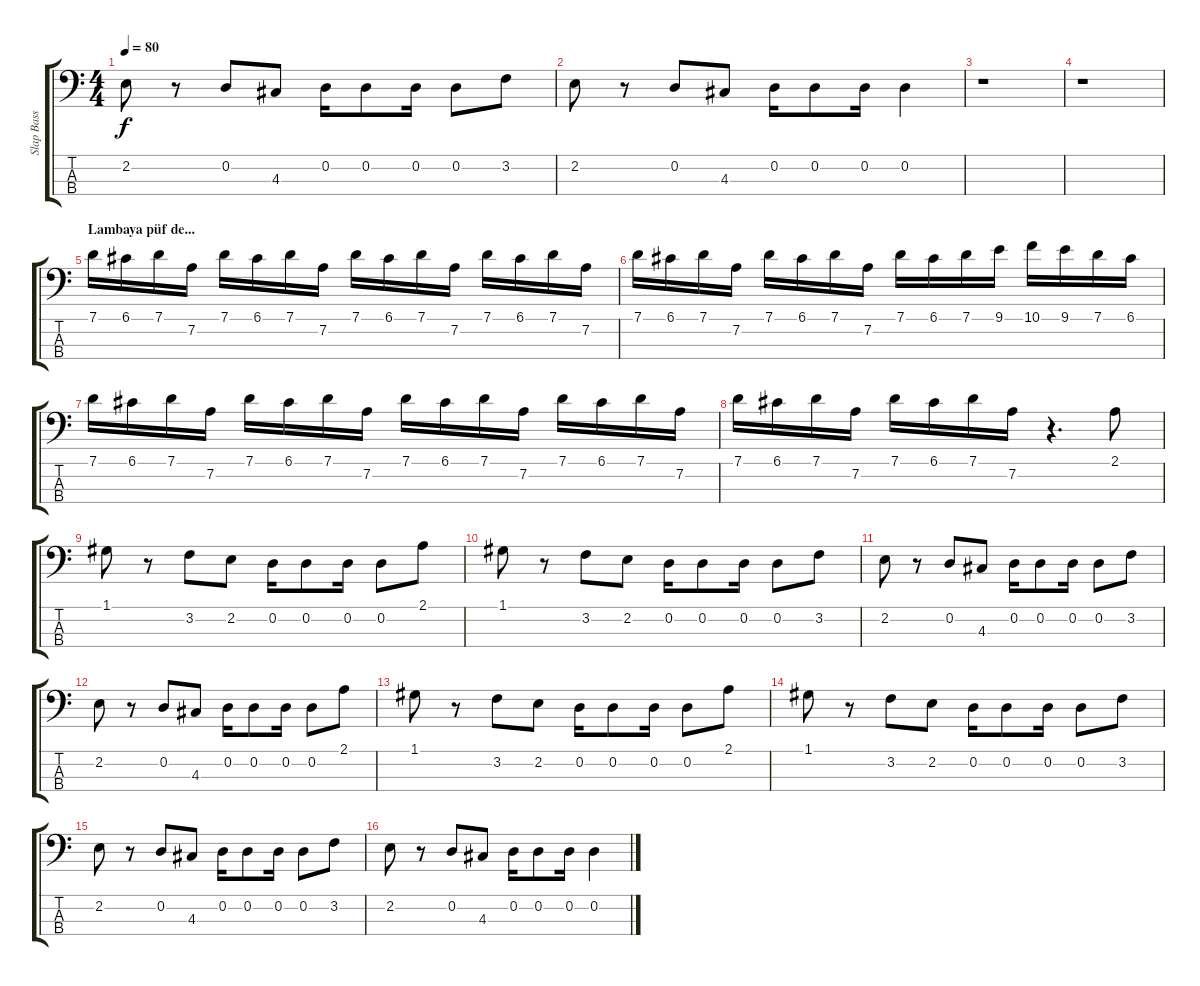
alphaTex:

\track ("Slap Bass" "Slap Bass") {instrument slapbass1}
\staff {score tabs}
\tuning (G2 D2 A1 E1) {hide}
\ts (4 4)
\tempo 80
\clef f4
\ks c
2.2.8{dy f} r.8 0.2.8 4.3.8 0.2.16 0.2.8 0.2.16 0.2.8 3.2.8 |
2.2.8 r.8 0.2.8 4.3.8 0.2.16 0.2.8 0.2.16 0.2.4 |
r.1 |
r.1 |
\section ("" "Lambaya püf de...")
7.1.16 6.1.16 7.1.16 7.2.16 7.1.16 6.1.16 7.1.16 7.2.16 7.1.16 6.1.16 7.1.16 7.2.16 7.1.16 6.1.16 7.1.16 7.2.16 |
7.1.16 6.1.16 7.1.16 7.2.16 7.1.16 6.1.16 7.1.16 7.2.16 7.1.16 6.1.16 7.1.16 9.1.16 10.1.16 9.1.16 7.1.16 6.1.16 |
7.1.16 6.1.16 7.1.16 7.2.16 7.1.16 6.1.16 7.1.16 7.2.16 7.1.16 6.1.16 7.1.16 7.2.16 7.1.16 6.1.16 7.1.16 7.2.16 |
7.1.16 6.1.16 7.1.16 7.2.16 7.1.16 6.1.16 7.1.16 7.2.16 r.4{d} 2.1.8 |
1.1.8 r.8 3.2.8 2.2.8 0.2.16 0.2.8 0.2.16 0.2.8 2.1.8 |
1.1.8 r.8 3.2.8 2.2.8 0.2.16 0.2.8 0.2.16 0.2.8 3.2.8 |
2.2.8 r.8 0.2.8 4.3.8 0.2.16 0.2.8 0.2.16 0.2.8 3.2.8 |
2.2.8 r.8 0.2.8 4.3.8 0.2.16 0.2.8 0.2.16 0.2.8 2.1.8 |
1.1.8 r.8 3.2.8 2.2.8 0.2.16 0.2.8 0.2.16 0.2.8 2.1.8 |
1.1.8 r.8 3.2.8 2.2.8 0.2.16 0.2.8 0.2.16 0.2.8 3.2.8 |
2.2.8 r.8 0.2.8 4.3.8 0.2.16 0.2.8 0.2.16 0.2.8 3.2.8 |
2.2.8 r.8 0.2.8 4.3.8 0.2.16 0.2.8 0.2.16 0.2.4
